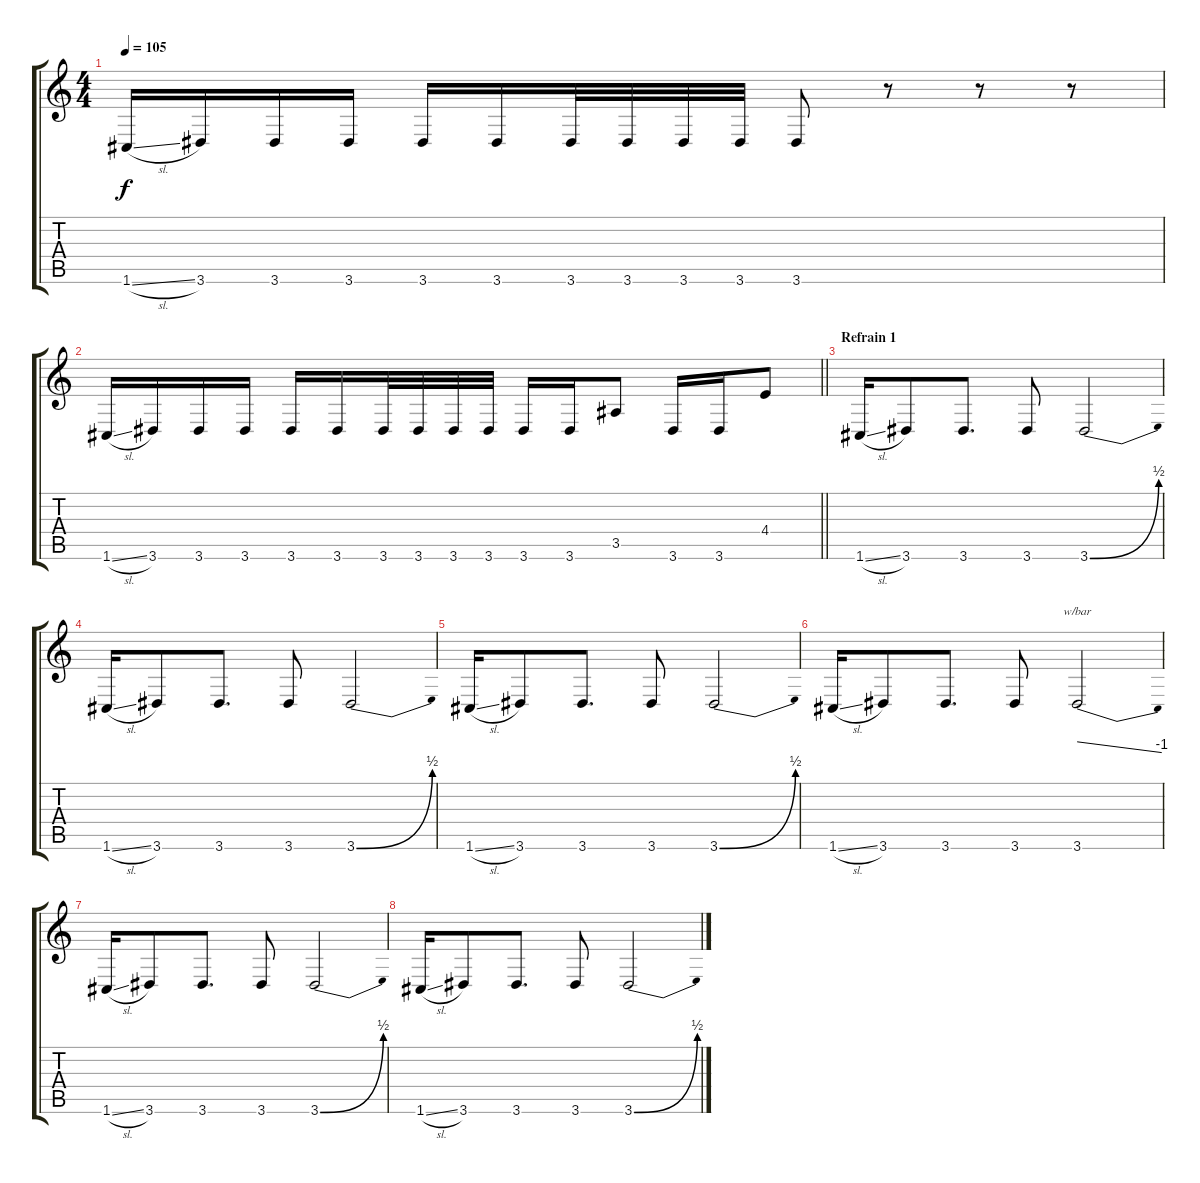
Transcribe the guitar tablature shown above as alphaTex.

\track "" {instrument distortionguitar}
\staff {score tabs}
\tuning (D4 A3 F3 C3 G2 C2) {hide}
\ts (4 4)
\tempo 105
\clef g2
\ks c
1.6{sl}.16{dy f} 3.6.16 3.6.16 3.6.16 3.6.16 3.6.16 3.6.32 3.6.32 3.6.32 3.6.32 3.6.8 r.8 r.8 r.8 |
\barLineRight lightlight
1.6{sl}.16 3.6.16 3.6.16 3.6.16 3.6.16 3.6.16 3.6.32 3.6.32 3.6.32 3.6.32 3.6.16 3.6.16 3.5.8 3.6.16 3.6.16 4.4.8 |
\section ("" "Refrain 1")
1.6{sl}.16 3.6.8 3.6.8{d} 3.6.8 3.6{be (bend 0 0 60 2)}.2 |
1.6{sl}.16 3.6.8 3.6.8{d} 3.6.8 3.6{be (bend 0 0 60 2)}.2 |
1.6{sl}.16 3.6.8 3.6.8{d} 3.6.8 3.6{be (bend 0 0 60 2)}.2 |
1.6{sl}.16 3.6.8 3.6.8{d} 3.6.8 3.6.2{tbe (dive default 0 0 60 -4)} |
1.6{sl}.16 3.6.8 3.6.8{d} 3.6.8 3.6{be (bend 0 0 60 2)}.2 |
1.6{sl}.16 3.6.8 3.6.8{d} 3.6.8 3.6{be (bend 0 0 60 2)}.2
